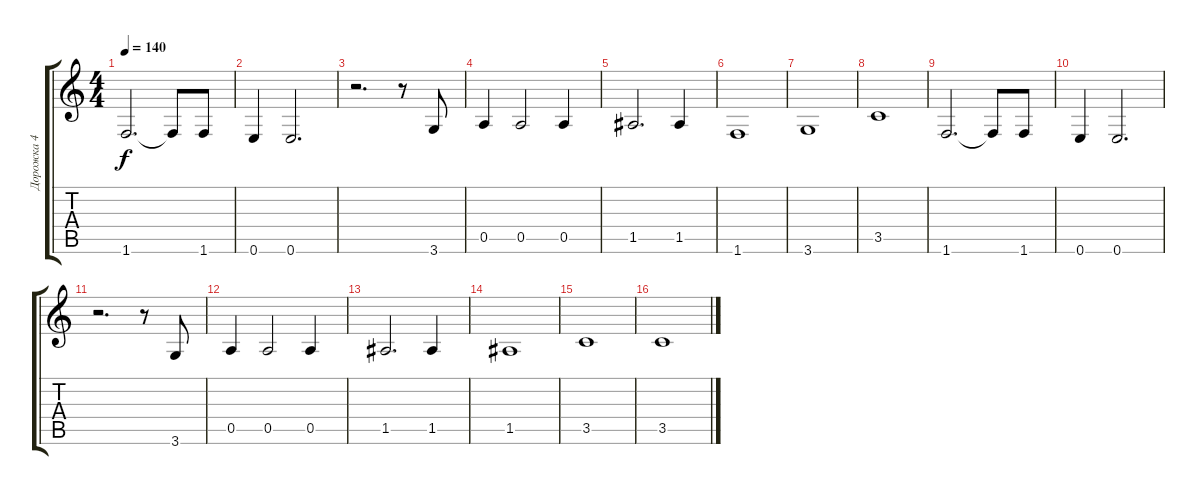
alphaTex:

\track ("Дорожка 4" "Дорожка 4") {instrument electricbassfinger}
\staff {score tabs}
\tuning (E4 B3 G3 D3 A2 E2) {hide}
\ts (4 4)
\tempo 140
\clef g2
\ks c
1.6.2{d dy f} 1.6{t}.8 1.6.8 |
0.6.4 0.6.2{d} |
r.2{d} r.8 3.6.8 |
0.5.4 0.5.2 0.5.4 |
1.5.2{d} 1.5.4 |
1.6.1 |
3.6.1 |
3.5.1 |
1.6.2{d} 1.6{t}.8 1.6.8 |
0.6.4 0.6.2{d} |
r.2{d} r.8 3.6.8 |
0.5.4 0.5.2 0.5.4 |
1.5.2{d} 1.5.4 |
1.5.1 |
3.5.1 |
3.5.1
